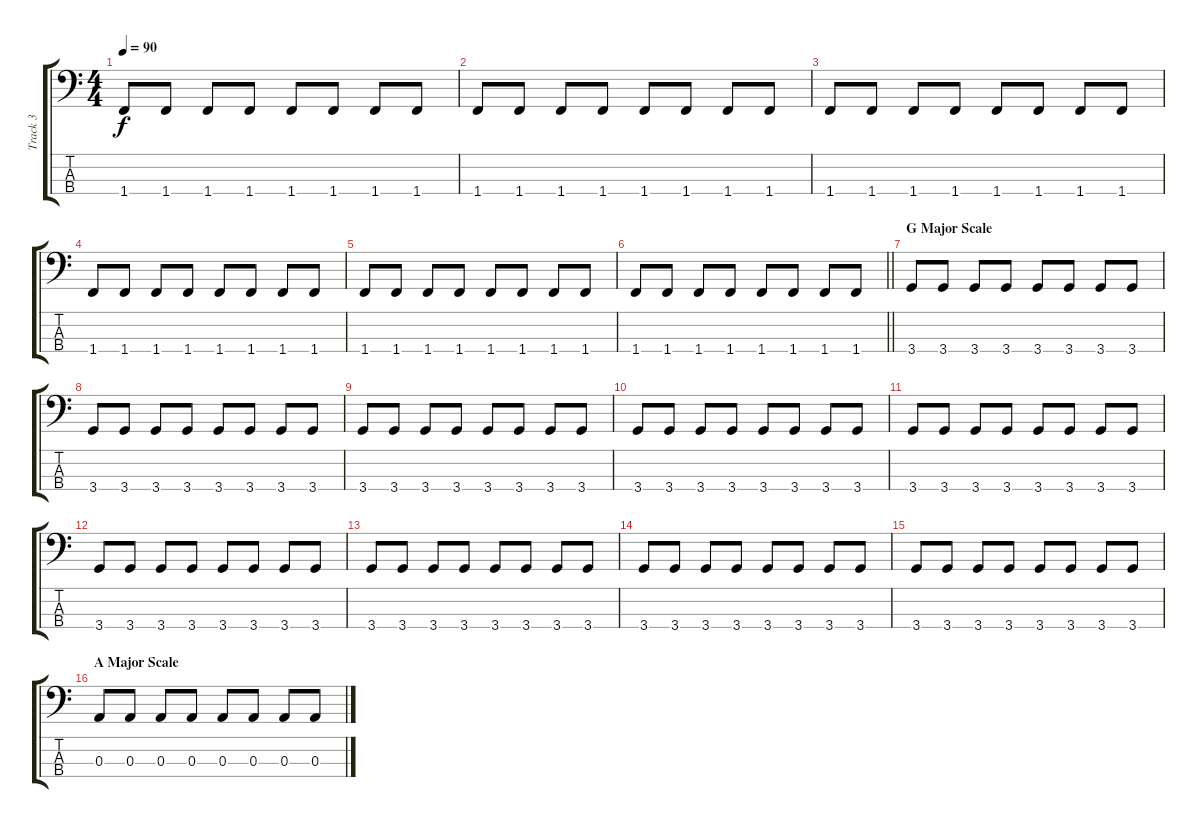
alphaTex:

\track ("Track 3" "Track 3") {instrument electricbassfinger}
\staff {score tabs}
\tuning (G2 D2 A1 E1) {hide}
\ts (4 4)
\tempo 90
\clef f4
\ks c
1.4.8{dy f} 1.4.8 1.4.8 1.4.8 1.4.8 1.4.8 1.4.8 1.4.8 |
1.4.8 1.4.8 1.4.8 1.4.8 1.4.8 1.4.8 1.4.8 1.4.8 |
1.4.8 1.4.8 1.4.8 1.4.8 1.4.8 1.4.8 1.4.8 1.4.8 |
1.4.8 1.4.8 1.4.8 1.4.8 1.4.8 1.4.8 1.4.8 1.4.8 |
1.4.8 1.4.8 1.4.8 1.4.8 1.4.8 1.4.8 1.4.8 1.4.8 |
\barLineRight lightlight
1.4.8 1.4.8 1.4.8 1.4.8 1.4.8 1.4.8 1.4.8 1.4.8 |
\section ("" "G Major Scale")
3.4.8 3.4.8 3.4.8 3.4.8 3.4.8 3.4.8 3.4.8 3.4.8 |
3.4.8 3.4.8 3.4.8 3.4.8 3.4.8 3.4.8 3.4.8 3.4.8 |
3.4.8 3.4.8 3.4.8 3.4.8 3.4.8 3.4.8 3.4.8 3.4.8 |
3.4.8 3.4.8 3.4.8 3.4.8 3.4.8 3.4.8 3.4.8 3.4.8 |
3.4.8 3.4.8 3.4.8 3.4.8 3.4.8 3.4.8 3.4.8 3.4.8 |
3.4.8 3.4.8 3.4.8 3.4.8 3.4.8 3.4.8 3.4.8 3.4.8 |
3.4.8 3.4.8 3.4.8 3.4.8 3.4.8 3.4.8 3.4.8 3.4.8 |
3.4.8 3.4.8 3.4.8 3.4.8 3.4.8 3.4.8 3.4.8 3.4.8 |
3.4.8 3.4.8 3.4.8 3.4.8 3.4.8 3.4.8 3.4.8 3.4.8 |
\section ("" "A Major Scale")
0.3.8 0.3.8 0.3.8 0.3.8 0.3.8 0.3.8 0.3.8 0.3.8
